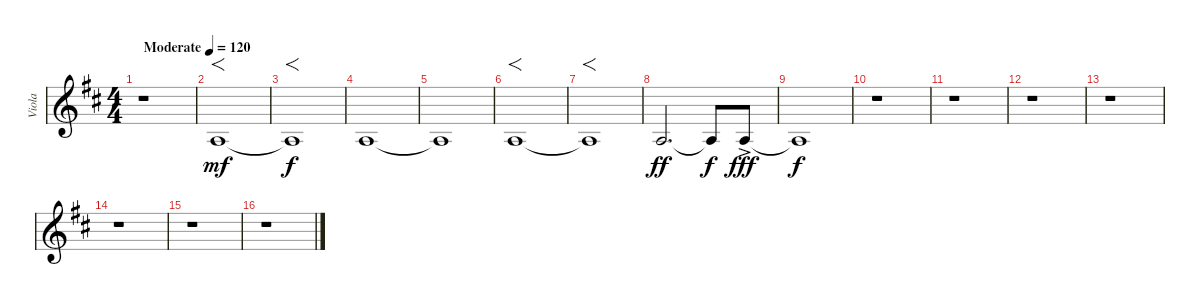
\track ("Viola" "Viola") {instrument viola}
\staff {score}
\tuning (A4 D4 G3 C3) {hide}
\ts (4 4)
\tempo (120 "Moderate")
\clef g2
\ks d
r.1{dy mf instrument viola} |
2.3.1{f} |
2.3{t}.1{f dy f} |
2.3.1 |
2.3{t}.1 |
2.3.1{f} |
2.3{t}.1{f} |
2.3.2{d dy ff} 2.3{t}.8{dy f} 2.3{ac}.8{dy fff} |
2.3{t}.1{dy f} |
r.1 |
r.1 |
r.1 |
r.1 |
r.1 |
r.1 |
r.1
